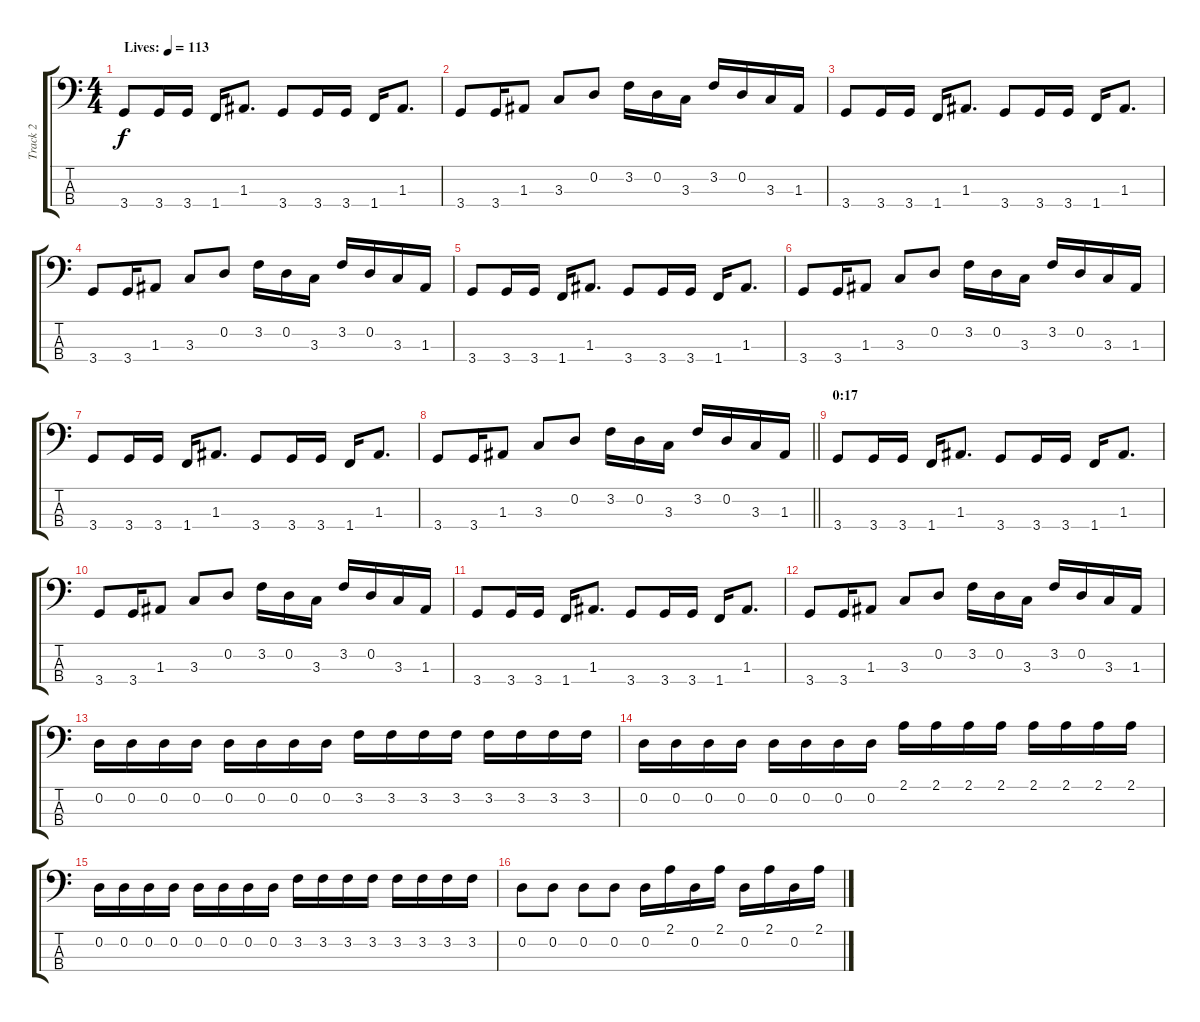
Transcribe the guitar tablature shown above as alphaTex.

\track ("Track 2" "Track 2") {instrument synthbass1}
\staff {score tabs}
\tuning (G2 D2 A1 E1) {hide}
\ts (4 4)
\tempo (113 "Lives:")
\clef f4
\ks c
3.4.8{dy f instrument synthbass1} 3.4.16 3.4.16 1.4.16 1.3.8{d} 3.4.8 3.4.16 3.4.16 1.4.16 1.3.8{d} |
3.4.8 3.4.16 1.3.8 3.3.8 0.2.8 3.2.16 0.2.16 3.3.16 3.2.16 0.2.16 3.3.16 1.3.16 |
3.4.8 3.4.16 3.4.16 1.4.16 1.3.8{d} 3.4.8 3.4.16 3.4.16 1.4.16 1.3.8{d} |
3.4.8 3.4.16 1.3.8 3.3.8 0.2.8 3.2.16 0.2.16 3.3.16 3.2.16 0.2.16 3.3.16 1.3.16 |
3.4.8 3.4.16 3.4.16 1.4.16 1.3.8{d} 3.4.8 3.4.16 3.4.16 1.4.16 1.3.8{d} |
3.4.8 3.4.16 1.3.8 3.3.8 0.2.8 3.2.16 0.2.16 3.3.16 3.2.16 0.2.16 3.3.16 1.3.16 |
3.4.8 3.4.16 3.4.16 1.4.16 1.3.8{d} 3.4.8 3.4.16 3.4.16 1.4.16 1.3.8{d} |
\barLineRight lightlight
3.4.8 3.4.16 1.3.8 3.3.8 0.2.8 3.2.16 0.2.16 3.3.16 3.2.16 0.2.16 3.3.16 1.3.16 |
\section ("" "0:17")
3.4.8 3.4.16 3.4.16 1.4.16 1.3.8{d} 3.4.8 3.4.16 3.4.16 1.4.16 1.3.8{d} |
3.4.8 3.4.16 1.3.8 3.3.8 0.2.8 3.2.16 0.2.16 3.3.16 3.2.16 0.2.16 3.3.16 1.3.16 |
3.4.8 3.4.16 3.4.16 1.4.16 1.3.8{d} 3.4.8 3.4.16 3.4.16 1.4.16 1.3.8{d} |
3.4.8 3.4.16 1.3.8 3.3.8 0.2.8 3.2.16 0.2.16 3.3.16 3.2.16 0.2.16 3.3.16 1.3.16 |
0.2.16 0.2.16 0.2.16 0.2.16 0.2.16 0.2.16 0.2.16 0.2.16 3.2.16 3.2.16 3.2.16 3.2.16 3.2.16 3.2.16 3.2.16 3.2.16 |
0.2.16 0.2.16 0.2.16 0.2.16 0.2.16 0.2.16 0.2.16 0.2.16 2.1.16 2.1.16 2.1.16 2.1.16 2.1.16 2.1.16 2.1.16 2.1.16 |
0.2.16 0.2.16 0.2.16 0.2.16 0.2.16 0.2.16 0.2.16 0.2.16 3.2.16 3.2.16 3.2.16 3.2.16 3.2.16 3.2.16 3.2.16 3.2.16 |
0.2.8 0.2.8 0.2.8 0.2.8 0.2.16 2.1.16 0.2.16 2.1.16 0.2.16 2.1.16 0.2.16 2.1.16
